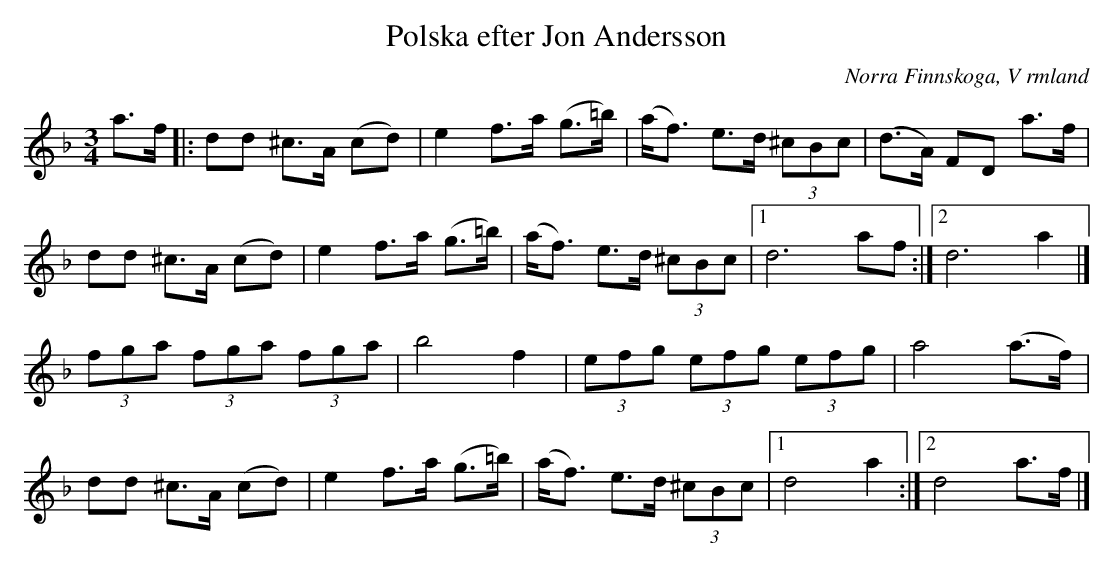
X:1
T:Polska efter Jon Andersson
O:Norra Finnskoga, V rmland
M:3/4
L:1/8
K:Dm
a3/2f/2|:dd ^c3/2A/2 (cd)|e2 f3/2a/2 (g3/2=b/2)| (a/2f3/2) e3/2d/2 (3^cBc|(d3/2A/2) FD a3/2f/2|
dd ^c3/2A/2 (cd)|e2 f3/2a/2 (g3/2=b/2)| (a/2f3/2) e3/2d/2 (3^cBc|1 d6  af:|2 d6  a2|]
(3fga (3fga (3fga|b4 f2|(3efg (3efg (3efg|a4 (a3/2f/2)|
dd ^c3/2A/2 (cd)|e2 f3/2a/2 (g3/2=b/2)| (a/2f3/2) e3/2d/2 (3^cBc|1 d4  a2:|2 d4  a3/2f/2|]
